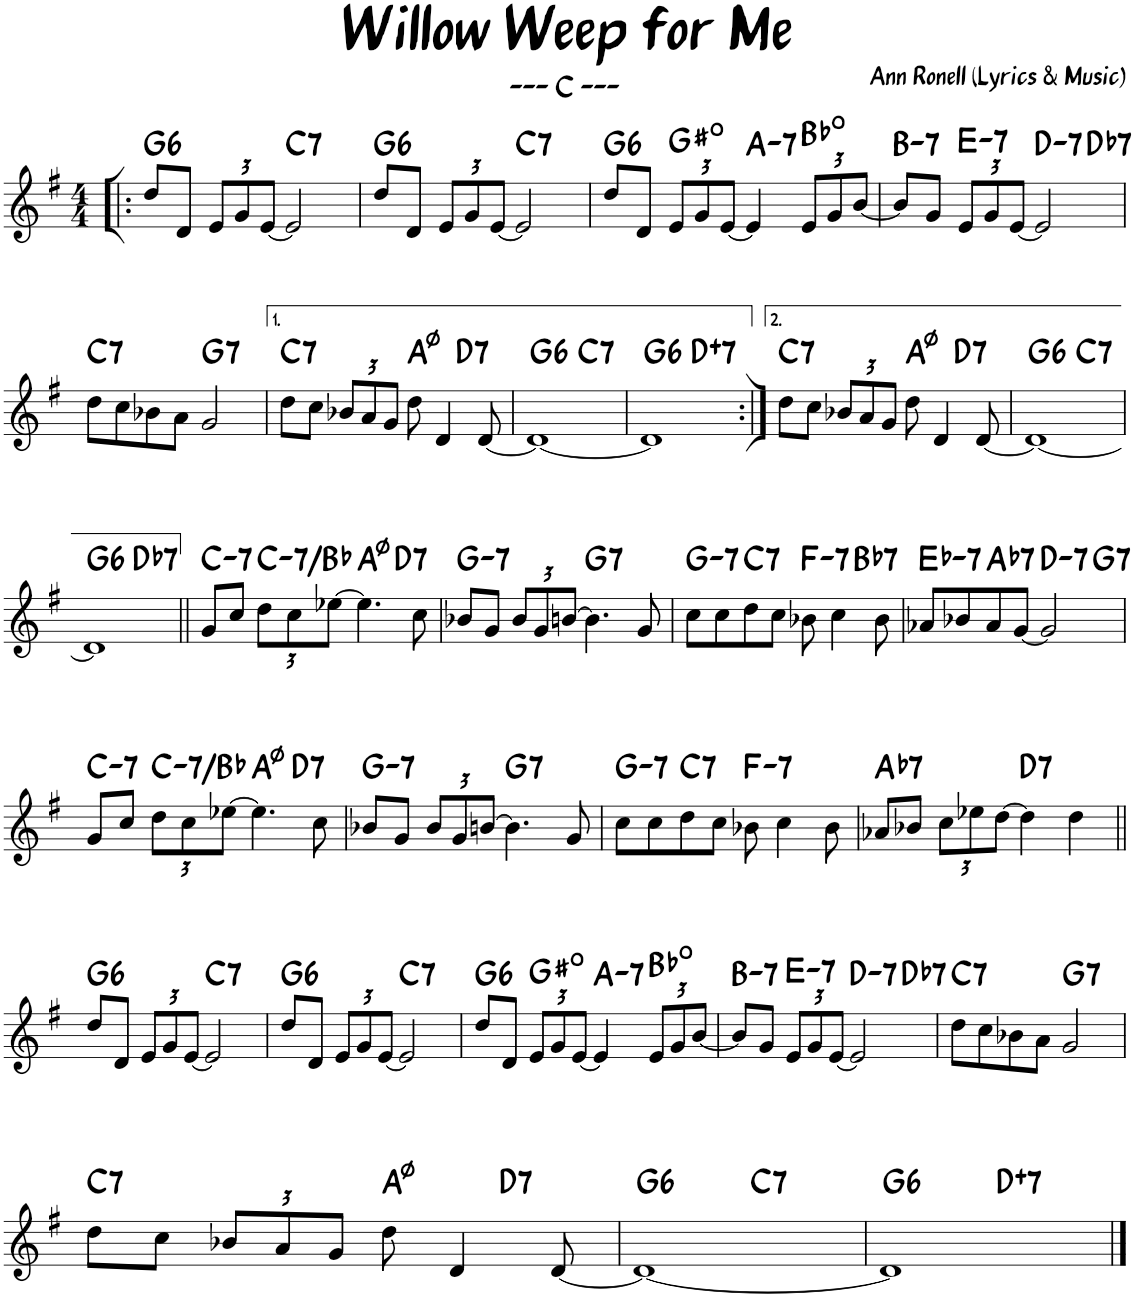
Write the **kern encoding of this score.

**kern	**harte
*part1	*part1
*staff1	*
*I"Piano	*
*I'Pno.	*
*clefG2	*
*k[f#]	*
*M4/4	*
=1!|:	=1!|:
!	!LO:H:kt=6
8dd/L	G:maj6
8d/J	.
*Xbrackettup	*
12e/L	.
12g/	.
[12e/J	.
!	!LO:H:kt=7
2e/]	C:7
=2	=2
!	!LO:H:kt=6
8dd/L	G:maj6
8d/J	.
12e/L	.
12g/	.
[12e/J	.
!	!LO:H:kt=7
2e/]	C:7
=3	=3
!	!LO:H:kt=6
8dd/L	G:maj6
8d/J	.
12e/L	G#:dim
12g/	.
[12e/J	.
!	!LO:H:kt=7
4e/]	A:min7
12e/L	Bb:dim
12g/	.
[12b/J	.
=4	=4
!	!LO:H:kt=7
*^	*
8b/L]	2.ryy	B:min7
8g/J	.	.
!	!	!LO:H:kt=7
12e/L	.	E:min7
12g/	.	.
[12e/J	.	.
!	!	!LO:H:kt=7
2e/]	.	D:min7
!	!	!LO:H:kt=7
.	4ryy	Db:7
!!LO:LB:g=z	!!
=5	=5	=5
!	!	!LO:H:kt=7
*v	*v	*
8dd\L	C:7
8cc\	.
8b-X\	.
8a\J	.
!	!LO:H:kt=7
2g/	G:7
=6	=6
!	!LO:H:kt=7
*^	*
8dd\L	2.ryy	C:7
8cc\J	.	.
12b-X/L	.	.
12a/	.	.
12g/J	.	.
8dd\	.	A:hdim7
4d/	.	.
!	!	!LO:H:kt=7
.	4ryy	D:7
[8d/	.	.
=7	=7	=7
!	!	!LO:H:kt=6
1d_	2ryy	G:maj6
!	!	!LO:H:kt=7
.	2ryy	C:7
=8	=8	=8
!	!	!LO:H:kt=6
1d]	2ryy	G:maj6
!	!	!LO:H:kt=7
.	2ryy	D:aug(b7)
=9:|!	=9:|!	=9:|!
!	!	!LO:H:kt=7
8dd\L	2.ryy	C:7
8cc\J	.	.
12b-X/L	.	.
12a/	.	.
12g/J	.	.
8dd\	.	A:hdim7
4d/	.	.
!	!	!LO:H:kt=7
.	4ryy	D:7
[8d/	.	.
=10	=10	=10
!	!	!LO:H:kt=6
1d_	2ryy	G:maj6
!	!	!LO:H:kt=7
.	2ryy	C:7
!!LO:LB:g=z	!!
=11	=11	=11
!	!	!LO:H:kt=6
1d]	2ryy	G:maj6
!	!	!LO:H:kt=7
.	2ryy	Db:7
=12||	=12||	=12||
!	!	!LO:H:kt=7
8g/L	2.ryy	C:min7
8cc/J	.	.
!	!	!LO:H:kt=7
12dd\L	.	C:min7/b7
12cc\	.	.
[12ee-X\J	.	.
4.ee-\]	.	A:hdim7
!	!	!LO:H:kt=7
.	4ryy	D:7
8cc\	.	.
=13	=13	=13
!	!	!LO:H:kt=7
*v	*v	*
8b-X/L	G:min7
8g/J	.
12b-/L	.
12g/	.
[12bn/J	.
!	!LO:H:kt=7
4.b\]	G:7
8g/	.
=14	=14
!	!LO:H:kt=7
*^	*
8cc\L	2.ryy	G:min7
8cc\	.	.
!	!	!LO:H:kt=7
8dd\	.	C:7
8cc\J	.	.
!	!	!LO:H:kt=7
8b-X\	.	F:min7
4cc\	.	.
!	!	!LO:H:kt=7
.	4ryy	Bb:7
8b-\	.	.
=15	=15	=15
!	!	!LO:H:kt=7
8a-X/L	2.ryy	Eb:min7
8b-X/	.	.
!	!	!LO:H:kt=7
8a-/	.	Ab:7
[8g/J	.	.
!	!	!LO:H:kt=7
2g/]	.	D:min7
!	!	!LO:H:kt=7
.	4ryy	G:7
!!LO:LB:g=z	!!
=16	=16	=16
!	!	!LO:H:kt=7
8g/L	2.ryy	C:min7
8cc/J	.	.
!	!	!LO:H:kt=7
12dd\L	.	C:min7/b7
12cc\	.	.
[12ee-X\J	.	.
4.ee-\]	.	A:hdim7
!	!	!LO:H:kt=7
.	4ryy	D:7
8cc\	.	.
=17	=17	=17
!	!	!LO:H:kt=7
*v	*v	*
8b-X/L	G:min7
8g/J	.
12b-/L	.
12g/	.
[12bn/J	.
!	!LO:H:kt=7
4.b\]	G:7
8g/	.
=18	=18
!	!LO:H:kt=7
8cc\L	G:min7
8cc\	.
!	!LO:H:kt=7
8dd\	C:7
8cc\J	.
!	!LO:H:kt=7
8b-X\	F:min7
4cc\	.
8b-\	.
=19	=19
!	!LO:H:kt=7
8a-X/L	Ab:7
8b-X/J	.
12cc\L	.
12ee-X\	.
[12dd\J	.
!	!LO:H:kt=7
4dd\]	D:7
4dd\	.
!!LO:LB:g=z
=20||	=20||
!	!LO:H:kt=6
8dd/L	G:maj6
8d/J	.
12e/L	.
12g/	.
[12e/J	.
!	!LO:H:kt=7
2e/]	C:7
=21	=21
!	!LO:H:kt=6
8dd/L	G:maj6
8d/J	.
12e/L	.
12g/	.
[12e/J	.
!	!LO:H:kt=7
2e/]	C:7
=22	=22
!	!LO:H:kt=6
8dd/L	G:maj6
8d/J	.
12e/L	G#:dim
12g/	.
[12e/J	.
!	!LO:H:kt=7
4e/]	A:min7
12e/L	Bb:dim
12g/	.
[12b/J	.
=23	=23
!	!LO:H:kt=7
*^	*
8b/L]	2.ryy	B:min7
8g/J	.	.
!	!	!LO:H:kt=7
12e/L	.	E:min7
12g/	.	.
[12e/J	.	.
!	!	!LO:H:kt=7
2e/]	.	D:min7
!	!	!LO:H:kt=7
.	4ryy	Db:7
=24	=24	=24
!	!	!LO:H:kt=7
*v	*v	*
8dd\L	C:7
8cc\	.
8b-X\	.
8a\J	.
!	!LO:H:kt=7
2g/	G:7
!!LO:LB:g=z
=25	=25
!	!LO:H:kt=7
*^	*
8dd\L	2.ryy	C:7
8cc\J	.	.
12b-X/L	.	.
12a/	.	.
12g/J	.	.
8dd\	.	A:hdim7
4d/	.	.
!	!	!LO:H:kt=7
.	4ryy	D:7
[8d/	.	.
=26	=26	=26
!	!	!LO:H:kt=6
1d_	2ryy	G:maj6
!	!	!LO:H:kt=7
.	2ryy	C:7
=27	=27	=27
!	!	!LO:H:kt=6
1d]	2ryy	G:maj6
!	!	!LO:H:kt=7
.	2ryy	D:aug(b7)
*v	*v	*
==	==
*-	*-
